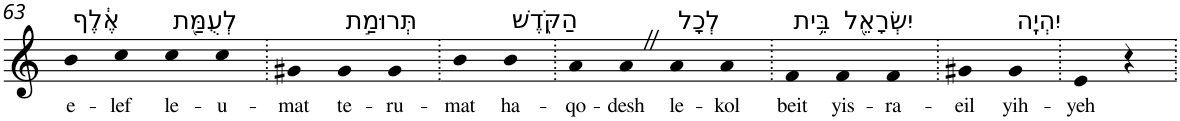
**kern	**text
*part1	*part1
*staff1	*staff1
*I"Piano	*
*I'Pno	*
!!LO:PB:g=z
*clefG2	*
*k[]	*
=63	=63
!LO:TX:a:t=אֶ֔לֶף	!
!	!LO:LY:b
4b	e-
!	!LO:LY:b
4cc	-lef
!LO:TX:a:t=לְעֻמַּ֖ת	!
!	!LO:LY:b
4cc	le-
!	!LO:LY:b
4cc	-u-
=64.	=64.
!	!LO:LY:b
4g#X	-mat
!LO:TX:a:t=תְּרוּמַ֣ת	!
!	!LO:LY:b
4g#	te-
!	!LO:LY:b
4g#	-ru-
=65.	=65.
!	!LO:LY:b
4b	-mat
!LO:TX:a:t=הַקֹּ֑דֶשׁ	!
!	!LO:LY:b
4b	ha-
=66.	=66.
!	!LO:LY:b
4a	-qo-
!	!LO:LY:b
4aZ	-desh
!LO:TX:a:t=לְכָל	!
!	!LO:LY:b
4a	le-
!	!LO:LY:b
4a	-kol
=67.	=67.
!LO:TX:a:t=בֵּ֥ית	!
!	!LO:LY:b
4f	beit
!LO:TX:a:t=יִשְׂרָאֵ֖ל	!
!	!LO:LY:b
4f	yis-
!	!LO:LY:b
4f	-ra-
=68.	=68.
!	!LO:LY:b
4g#X	-eil
!LO:TX:a:t=יִהְיֶֽה	!
!	!LO:LY:b
4g#	yih-
=69.	=69.
!	!LO:LY:b
4e	-yeh
4r	.
=.	=.
*-	*-
